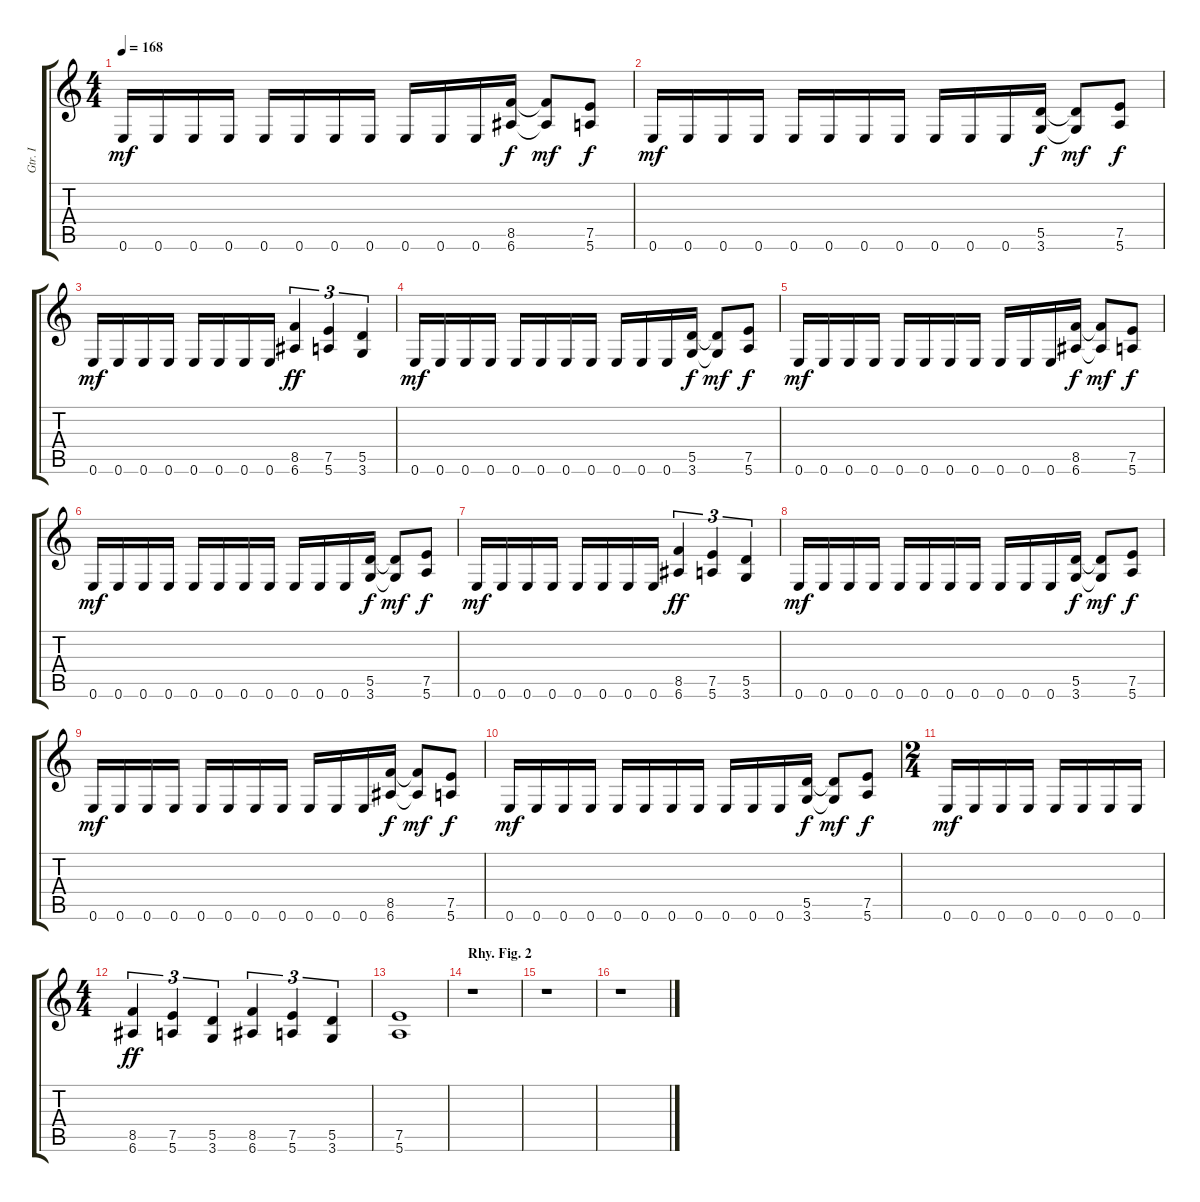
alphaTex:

\track ("Gtr. I" "Gtr. I") {instrument overdrivenguitar}
\staff {score tabs}
\tuning (E4 B3 G3 D3 A2 E2) {hide}
\ts (4 4)
\tempo 168
\clef g2
\ks c
0.6.16{dy mf} 0.6.16 0.6.16 0.6.16 0.6.16 0.6.16 0.6.16 0.6.16 0.6.16 0.6.16 0.6.16 (8.5 6.6).16{dy f} (8.5{t} 6.6{t}).8{dy mf} (7.5 5.6).8{dy f} |
0.6.16{dy mf} 0.6.16 0.6.16 0.6.16 0.6.16 0.6.16 0.6.16 0.6.16 0.6.16 0.6.16 0.6.16 (5.5 3.6).16{dy f} (5.5{t} 3.6{t}).8{dy mf} (7.5 5.6).8{dy f} |
0.6.16{dy mf} 0.6.16 0.6.16 0.6.16 0.6.16 0.6.16 0.6.16 0.6.16 (8.5 6.6).4{tu (3 2) dy ff} (7.5 5.6).4{tu (3 2)} (5.5 3.6).4{tu (3 2)} |
0.6.16{dy mf} 0.6.16 0.6.16 0.6.16 0.6.16 0.6.16 0.6.16 0.6.16 0.6.16 0.6.16 0.6.16 (5.5 3.6).16{dy f} (5.5{t} 3.6{t}).8{dy mf} (7.5 5.6).8{dy f} |
0.6.16{dy mf} 0.6.16 0.6.16 0.6.16 0.6.16 0.6.16 0.6.16 0.6.16 0.6.16 0.6.16 0.6.16 (8.5 6.6).16{dy f} (8.5{t} 6.6{t}).8{dy mf} (7.5 5.6).8{dy f} |
0.6.16{dy mf} 0.6.16 0.6.16 0.6.16 0.6.16 0.6.16 0.6.16 0.6.16 0.6.16 0.6.16 0.6.16 (5.5 3.6).16{dy f} (5.5{t} 3.6{t}).8{dy mf} (7.5 5.6).8{dy f} |
0.6.16{dy mf} 0.6.16 0.6.16 0.6.16 0.6.16 0.6.16 0.6.16 0.6.16 (8.5 6.6).4{tu (3 2) dy ff} (7.5 5.6).4{tu (3 2)} (5.5 3.6).4{tu (3 2)} |
0.6.16{dy mf} 0.6.16 0.6.16 0.6.16 0.6.16 0.6.16 0.6.16 0.6.16 0.6.16 0.6.16 0.6.16 (5.5 3.6).16{dy f} (5.5{t} 3.6{t}).8{dy mf} (7.5 5.6).8{dy f} |
0.6.16{dy mf} 0.6.16 0.6.16 0.6.16 0.6.16 0.6.16 0.6.16 0.6.16 0.6.16 0.6.16 0.6.16 (8.5 6.6).16{dy f} (8.5{t} 6.6{t}).8{dy mf} (7.5 5.6).8{dy f} |
0.6.16{dy mf} 0.6.16 0.6.16 0.6.16 0.6.16 0.6.16 0.6.16 0.6.16 0.6.16 0.6.16 0.6.16 (5.5 3.6).16{dy f} (5.5{t} 3.6{t}).8{dy mf} (7.5 5.6).8{dy f} |
\ts (2 4)
0.6.16{dy mf} 0.6.16 0.6.16 0.6.16 0.6.16 0.6.16 0.6.16 0.6.16 |
\ts (4 4)
(8.5 6.6).4{tu (3 2) dy ff} (7.5 5.6).4{tu (3 2)} (5.5 3.6).4{tu (3 2)} (8.5 6.6).4{tu (3 2)} (7.5 5.6).4{tu (3 2)} (5.5 3.6).4{tu (3 2)} |
(7.5 5.6).1 |
\section ("" "Rhy. Fig. 2")
r.1 |
r.1 |
r.1
